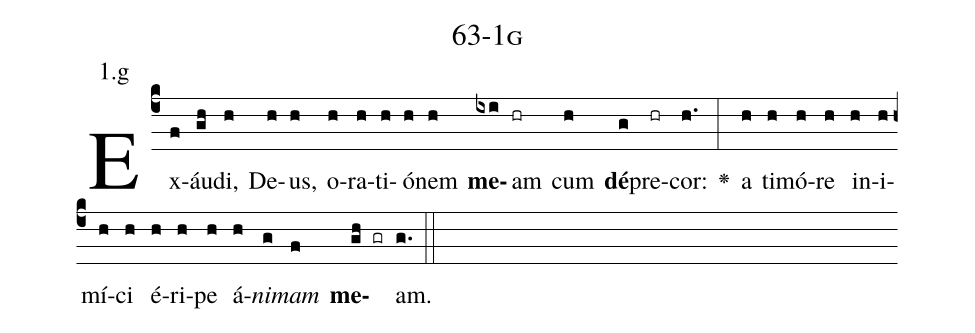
name: 63-1g;
annotation: 1.g;
%%
(c4)Ex(f)áu(gh)di,(h) De(h)us,(h) o(h)ra(h)ti(h)ó(h)nem(h) <b>me</b>(ixi)am(hr) cum(h) <b>dé</b>(g)pre(hr)cor:(h.) <v>\greheightstar</v>(:) a(h) ti(h)mó(h)re(h) in(h)i(h)mí(h)ci(h) é(h)ri(h)pe(h) á(h)<i>ni</i>(g)<i>mam</i>(f) <b>me</b>(gh gr)am.(g.) (::)


%E(h) u(h) o(g) u(f) a(gh) e.(g.) (::)
